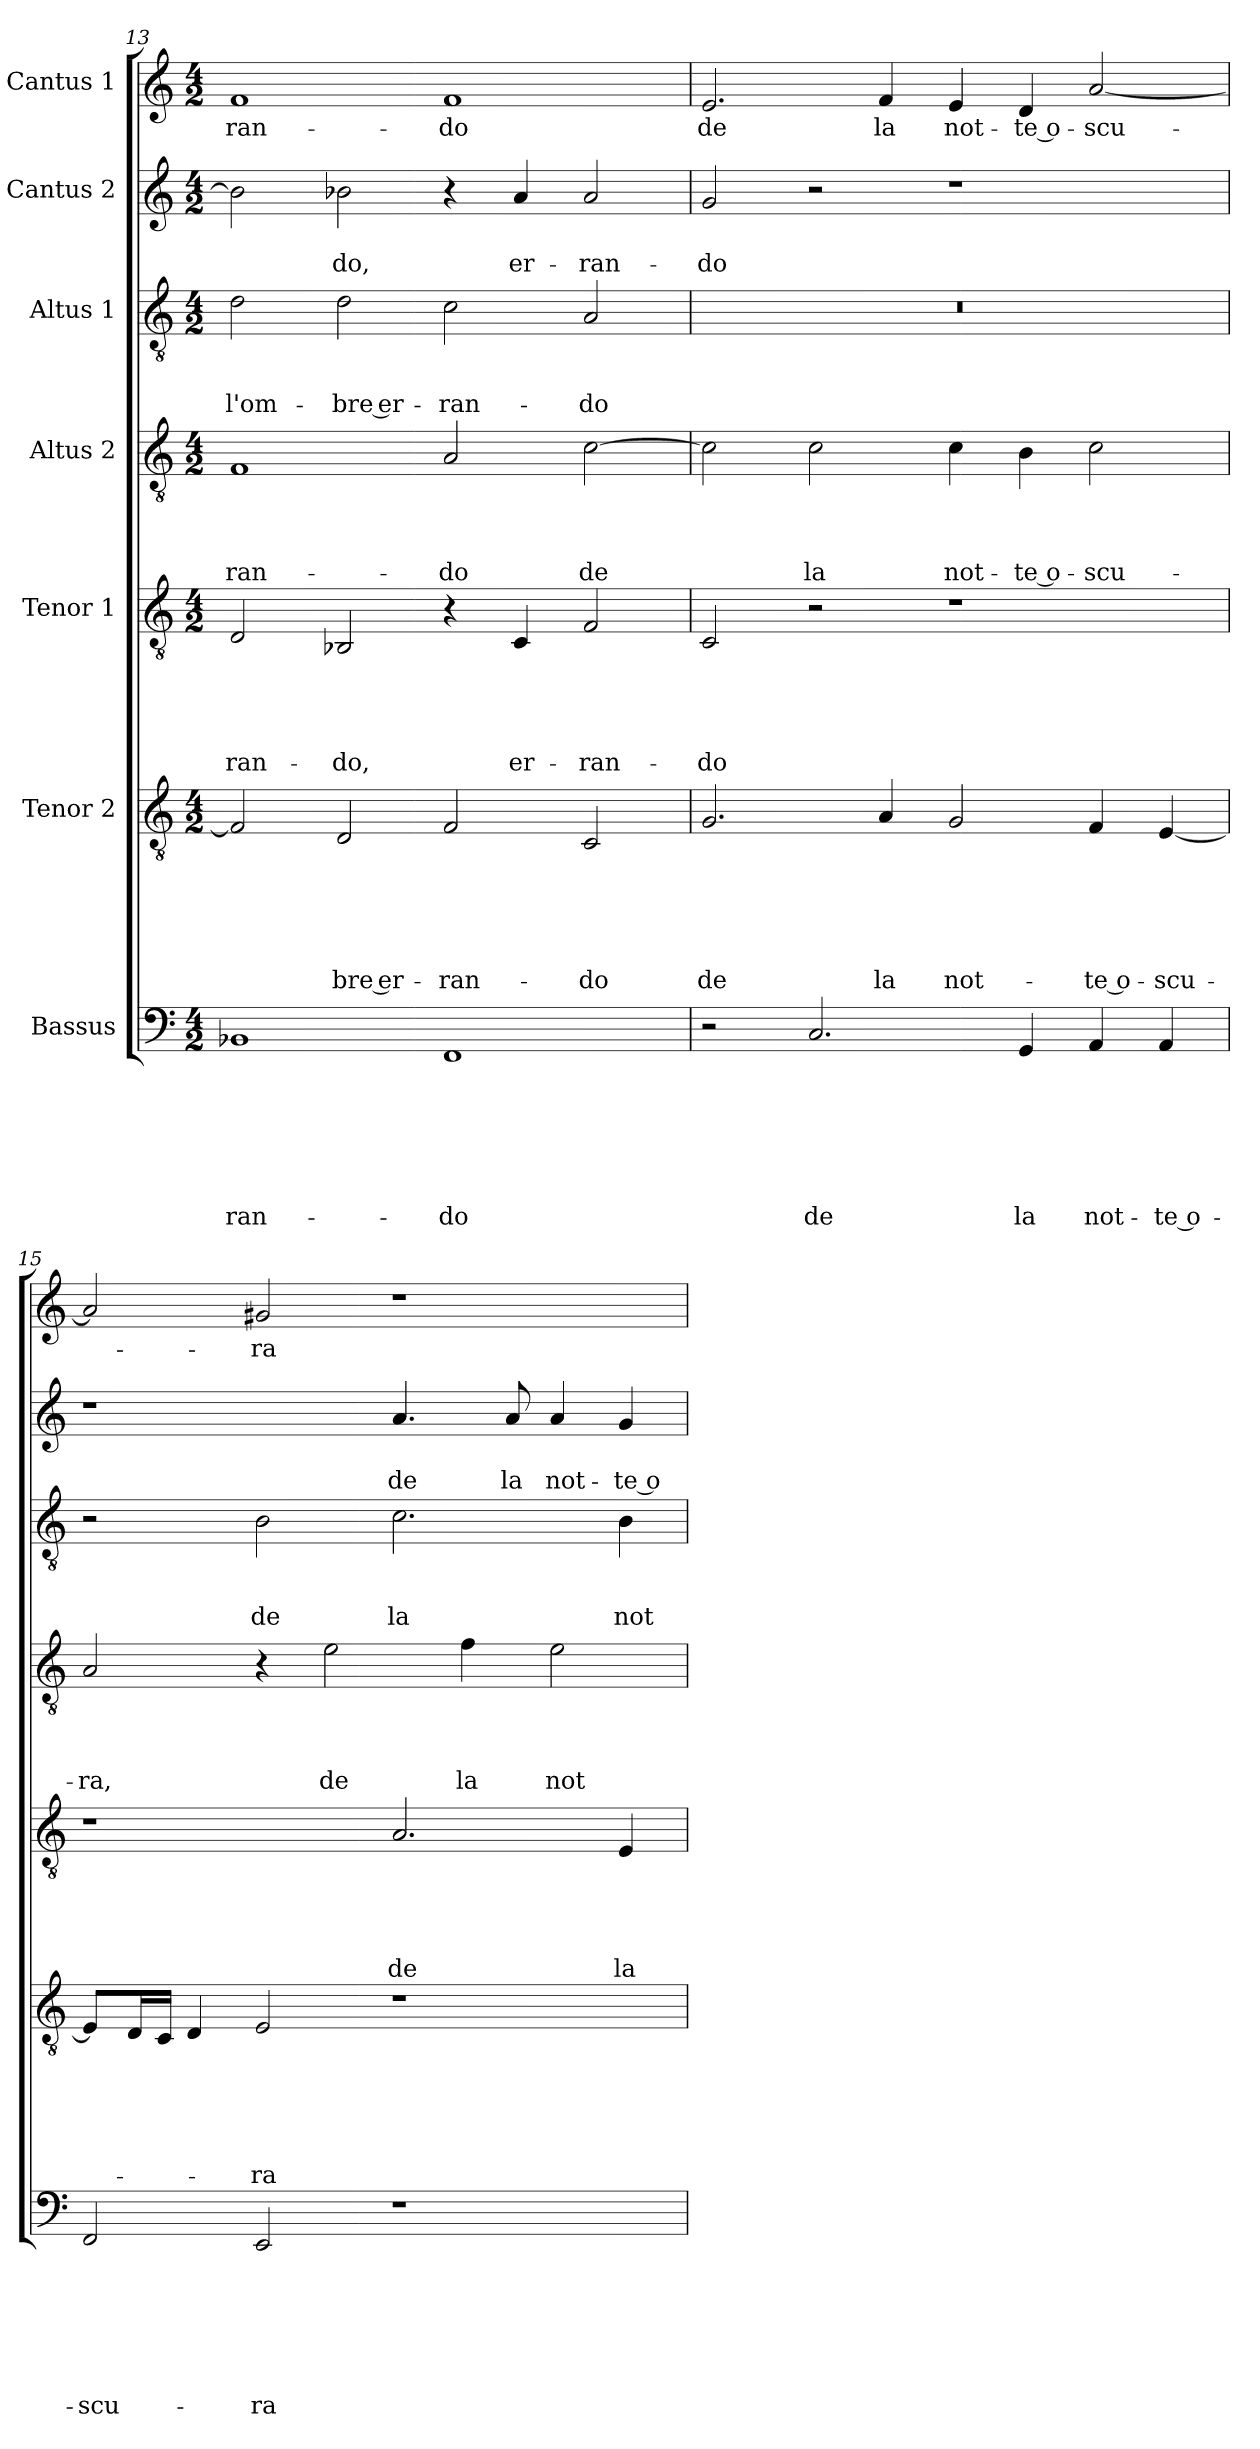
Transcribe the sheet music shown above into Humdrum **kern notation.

**kern	**text	**text	**text	**text	**text	**text	**text	**kern	**text	**text	**text	**text	**text	**text	**kern	**text	**text	**text	**text	**text	**kern	**text	**text	**text	**text	**kern	**text	**text	**text	**kern	**text	**text	**kern	**text
*part7	*part7	*part7	*part7	*part7	*part7	*part7	*part7	*part6	*part6	*part6	*part6	*part6	*part6	*part6	*part5	*part5	*part5	*part5	*part5	*part5	*part4	*part4	*part4	*part4	*part4	*part3	*part3	*part3	*part3	*part2	*part2	*part2	*part1	*part1
*staff7	*staff7	*staff7	*staff7	*staff7	*staff7	*staff7	*staff7	*staff6	*staff6	*staff6	*staff6	*staff6	*staff6	*staff6	*staff5	*staff5	*staff5	*staff5	*staff5	*staff5	*staff4	*staff4	*staff4	*staff4	*staff4	*staff3	*staff3	*staff3	*staff3	*staff2	*staff2	*staff2	*staff1	*staff1
*I"Bassus	*	*	*	*	*	*	*	*I"Tenor 2	*	*	*	*	*	*	*I"Tenor 1	*	*	*	*	*	*I"Altus 2	*	*	*	*	*I"Altus 1	*	*	*	*I"Cantus 2	*	*	*I"Cantus 1	*
!!LO:LB:g=z
*clefF4	*	*	*	*	*	*	*	*clefGv2	*	*	*	*	*	*	*clefGv2	*	*	*	*	*	*clefGv2	*	*	*	*	*clefGv2	*	*	*	*clefG2	*	*	*clefG2	*
*k[]	*	*	*	*	*	*	*	*k[]	*	*	*	*	*	*	*k[]	*	*	*	*	*	*k[]	*	*	*	*	*k[]	*	*	*	*k[]	*	*	*k[]	*
*a:	*	*	*	*	*	*	*	*a:	*	*	*	*	*	*	*a:	*	*	*	*	*	*a:	*	*	*	*	*a:	*	*	*	*a:	*	*	*a:	*
*M4/2	*	*	*	*	*	*	*	*M4/2	*	*	*	*	*	*	*M4/2	*	*	*	*	*	*M4/2	*	*	*	*	*M4/2	*	*	*	*M4/2	*	*	*M4/2	*
=13	=13	=13	=13	=13	=13	=13	=13	=13	=13	=13	=13	=13	=13	=13	=13	=13	=13	=13	=13	=13	=13	=13	=13	=13	=13	=13	=13	=13	=13	=13	=13	=13	=13	=13
!	!	!	!	!	!	!	!LO:LY:b	!	!	!	!	!	!	!	!	!	!	!	!	!LO:LY:b	!	!	!	!	!LO:LY:b	!	!	!	!LO:LY:b	!	!	!	!	!LO:LY:b
1BB-X	.	.	.	.	.	.	-ran-	2F/]	.	.	.	.	.	.	2D/	.	.	.	.	-ran-	1F	.	.	.	-ran-	2d\	.	.	l'om-	2b-\]	.	.	1f	-ran-
!	!	!	!	!	!	!	!	!	!	!	!	!	!	!LO:LY:b	!	!	!	!	!	!LO:LY:b	!	!	!	!	!	!	!	!	!LO:LY:b	!	!	!LO:LY:b	!	!
.	.	.	.	.	.	.	.	2D/	.	.	.	.	.	-bre er-	2BB-X/	.	.	.	.	-do,	.	.	.	.	.	2d\	.	.	-bre er-	2b-X\	.	-do,	.	.
!	!	!	!	!	!	!	!LO:LY:b	!	!	!	!	!	!	!LO:LY:b	!	!	!	!	!	!	!	!	!	!	!LO:LY:b	!	!	!	!LO:LY:b	!	!	!	!	!LO:LY:b
1FF	.	.	.	.	.	.	-do	2F/	.	.	.	.	.	-ran-	4r	.	.	.	.	.	2A/	.	.	.	-do	2c\	.	.	-ran-	4r	.	.	1f	-do
!	!	!	!	!	!	!	!	!	!	!	!	!	!	!	!	!	!	!	!	!LO:LY:b	!	!	!	!	!	!	!	!	!	!	!	!LO:LY:b	!	!
.	.	.	.	.	.	.	.	.	.	.	.	.	.	.	4C/	.	.	.	.	er-	.	.	.	.	.	.	.	.	.	4a/	.	er-	.	.
!	!	!	!	!	!	!	!	!	!	!	!	!	!	!LO:LY:b	!	!	!	!	!	!LO:LY:b	!	!	!	!	!LO:LY:b	!	!	!	!LO:LY:b	!	!	!LO:LY:b	!	!
.	.	.	.	.	.	.	.	2C/	.	.	.	.	.	-do	2F/	.	.	.	.	-ran-	[2c\	.	.	.	de	2A/	.	.	-do	2a/	.	-ran-	.	.
=14	=14	=14	=14	=14	=14	=14	=14	=14	=14	=14	=14	=14	=14	=14	=14	=14	=14	=14	=14	=14	=14	=14	=14	=14	=14	=14	=14	=14	=14	=14	=14	=14	=14	=14
!	!	!	!	!	!	!	!	!	!	!	!	!	!	!LO:LY:b	!	!	!	!	!	!LO:LY:b	!	!	!	!	!	!	!	!	!	!	!	!LO:LY:b	!	!LO:LY:b
2r	.	.	.	.	.	.	.	2.G/	.	.	.	.	.	de	2C/	.	.	.	.	-do	2c\]	.	.	.	.	0r	.	.	.	2g/	.	-do	2.e/	de
!	!	!	!	!	!	!	!LO:LY:b	!	!	!	!	!	!	!	!	!	!	!	!	!	!	!	!	!	!LO:LY:b	!	!	!	!	!	!	!	!	!
2.C/	.	.	.	.	.	.	de	.	.	.	.	.	.	.	2r	.	.	.	.	.	2c\	.	.	.	la	.	.	.	.	2r	.	.	.	.
!	!	!	!	!	!	!	!	!	!	!	!	!	!	!LO:LY:b	!	!	!	!	!	!	!	!	!	!	!	!	!	!	!	!	!	!	!	!LO:LY:b
.	.	.	.	.	.	.	.	4A/	.	.	.	.	.	la	.	.	.	.	.	.	.	.	.	.	.	.	.	.	.	.	.	.	4f/	la
!	!	!	!	!	!	!	!	!	!	!	!	!	!	!LO:LY:b	!	!	!	!	!	!	!	!	!	!	!LO:LY:b	!	!	!	!	!	!	!	!	!LO:LY:b
.	.	.	.	.	.	.	.	2G/	.	.	.	.	.	not-	1r	.	.	.	.	.	4c\	.	.	.	not-	.	.	.	.	1r	.	.	4e/	not-
!	!	!	!	!	!	!	!LO:LY:b	!	!	!	!	!	!	!	!	!	!	!	!	!	!	!	!	!	!LO:LY:b	!	!	!	!	!	!	!	!	!LO:LY:b
4GG/	.	.	.	.	.	.	la	.	.	.	.	.	.	.	.	.	.	.	.	.	4B\	.	.	.	-te o-	.	.	.	.	.	.	.	4d/	-te o-
!	!	!	!	!	!	!	!LO:LY:b	!	!	!	!	!	!	!LO:LY:b	!	!	!	!	!	!	!	!	!	!	!LO:LY:b	!	!	!	!	!	!	!	!	!LO:LY:b
4AA/	.	.	.	.	.	.	not-	4F/	.	.	.	.	.	-te o-	.	.	.	.	.	.	2c\	.	.	.	-scu-	.	.	.	.	.	.	.	[2a/	-scu-
!	!	!	!	!	!	!	!LO:LY:b	!	!	!	!	!	!	!LO:LY:b	!	!	!	!	!	!	!	!	!	!	!	!	!	!	!	!	!	!	!	!
4AA/	.	.	.	.	.	.	-te o-	[4E/	.	.	.	.	.	-scu-	.	.	.	.	.	.	.	.	.	.	.	.	.	.	.	.	.	.	.	.
=15	=15	=15	=15	=15	=15	=15	=15	=15	=15	=15	=15	=15	=15	=15	=15	=15	=15	=15	=15	=15	=15	=15	=15	=15	=15	=15	=15	=15	=15	=15	=15	=15	=15	=15
!	!	!	!	!	!	!	!LO:LY:b	!	!	!	!	!	!	!	!	!	!	!	!	!	!	!	!	!	!LO:LY:b	!	!	!	!	!	!	!	!	!
2FF/	.	.	.	.	.	.	-scu-	8E/L]	.	.	.	.	.	.	1r	.	.	.	.	.	2A/	.	.	.	-ra,	2r	.	.	.	1r	.	.	2a/]	.
.	.	.	.	.	.	.	.	16D/L	.	.	.	.	.	.	.	.	.	.	.	.	.	.	.	.	.	.	.	.	.	.	.	.	.	.
.	.	.	.	.	.	.	.	16C/JJ	.	.	.	.	.	.	.	.	.	.	.	.	.	.	.	.	.	.	.	.	.	.	.	.	.	.
.	.	.	.	.	.	.	.	4D/	.	.	.	.	.	.	.	.	.	.	.	.	.	.	.	.	.	.	.	.	.	.	.	.	.	.
!	!	!	!	!	!	!	!LO:LY:b	!	!	!	!	!	!	!LO:LY:b	!	!	!	!	!	!	!	!	!	!	!	!	!	!	!LO:LY:b	!	!	!	!	!LO:LY:b
2EE/	.	.	.	.	.	.	-ra	2E/	.	.	.	.	.	-ra	.	.	.	.	.	.	4r	.	.	.	.	2B\	.	.	de	.	.	.	2g#X/	-ra
!	!	!	!	!	!	!	!	!	!	!	!	!	!	!	!	!	!	!	!	!	!	!	!	!	!LO:LY:b	!	!	!	!	!	!	!	!	!
.	.	.	.	.	.	.	.	.	.	.	.	.	.	.	.	.	.	.	.	.	2e\	.	.	.	de	.	.	.	.	.	.	.	.	.
!	!	!	!	!	!	!	!	!	!	!	!	!	!	!	!	!	!	!	!	!LO:LY:b	!	!	!	!	!	!	!	!	!LO:LY:b	!	!	!LO:LY:b	!	!
1r	.	.	.	.	.	.	.	1r	.	.	.	.	.	.	2.A/	.	.	.	.	de	.	.	.	.	.	2.c\	.	.	la	4.a/	.	de	1r	.
!	!	!	!	!	!	!	!	!	!	!	!	!	!	!	!	!	!	!	!	!	!	!	!	!	!LO:LY:b	!	!	!	!	!	!	!	!	!
.	.	.	.	.	.	.	.	.	.	.	.	.	.	.	.	.	.	.	.	.	4f\	.	.	.	la	.	.	.	.	.	.	.	.	.
!	!	!	!	!	!	!	!	!	!	!	!	!	!	!	!	!	!	!	!	!	!	!	!	!	!	!	!	!	!	!	!	!LO:LY:b	!	!
.	.	.	.	.	.	.	.	.	.	.	.	.	.	.	.	.	.	.	.	.	.	.	.	.	.	.	.	.	.	8a/	.	la	.	.
!	!	!	!	!	!	!	!	!	!	!	!	!	!	!	!	!	!	!	!	!	!	!	!	!	!LO:LY:b	!	!	!	!	!	!	!LO:LY:b	!	!
.	.	.	.	.	.	.	.	.	.	.	.	.	.	.	.	.	.	.	.	.	2e\	.	.	.	not-	.	.	.	.	4a/	.	not-	.	.
!	!	!	!	!	!	!	!	!	!	!	!	!	!	!	!	!	!	!	!	!LO:LY:b	!	!	!	!	!	!	!	!	!LO:LY:b	!	!	!LO:LY:b	!	!
.	.	.	.	.	.	.	.	.	.	.	.	.	.	.	4E/	.	.	.	.	la	.	.	.	.	.	4B\	.	.	not-	4g/	.	-te o-	.	.
=	=	=	=	=	=	=	=	=	=	=	=	=	=	=	=	=	=	=	=	=	=	=	=	=	=	=	=	=	=	=	=	=	=	=
*-	*-	*-	*-	*-	*-	*-	*-	*-	*-	*-	*-	*-	*-	*-	*-	*-	*-	*-	*-	*-	*-	*-	*-	*-	*-	*-	*-	*-	*-	*-	*-	*-	*-	*-
